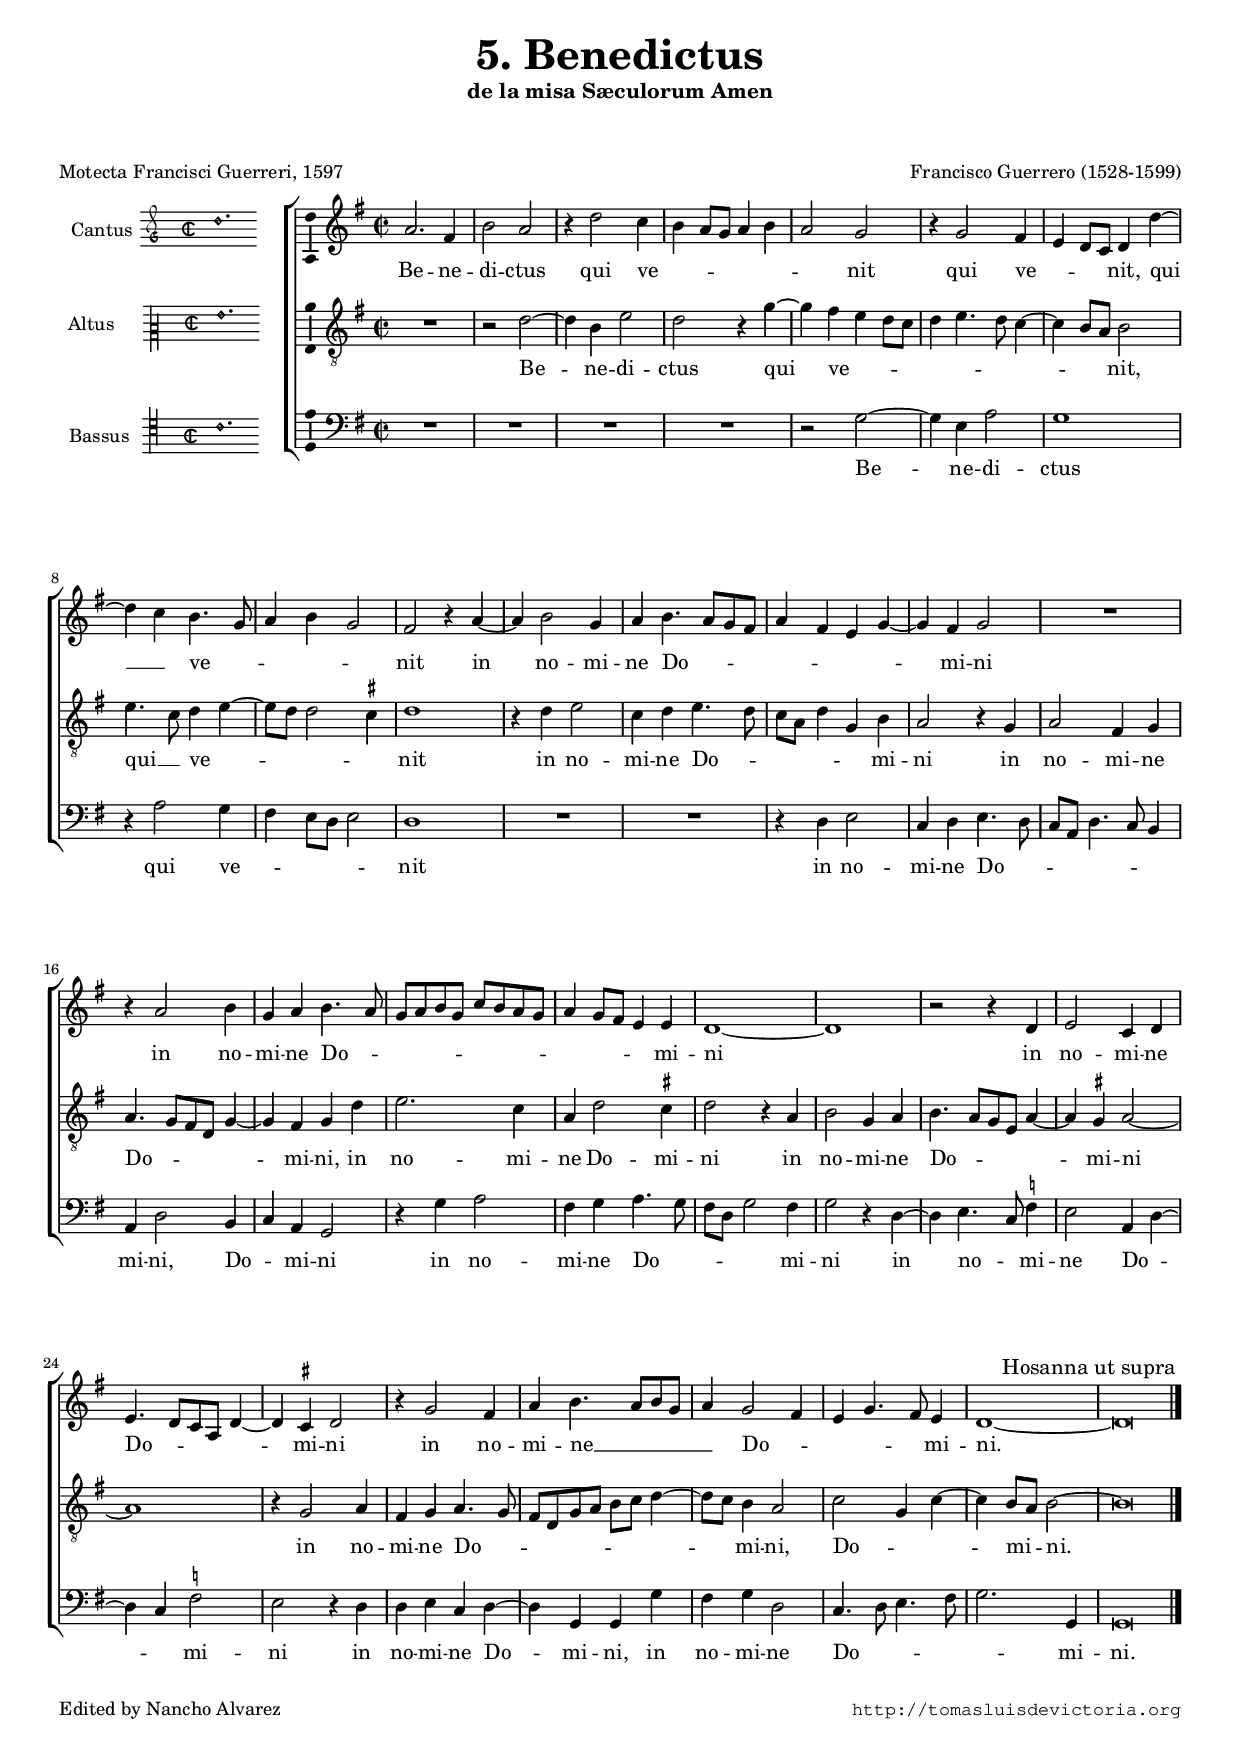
\version "2.18.0"

#(set-default-paper-size "a4")
#(set-global-staff-size 16.2)
#(ly:set-option 'point-and-click #f)
%mobile -s16.5 -i3.5

italicas=\override LyricText.font-shape = #'italic
rectas=\override LyricText.font-shape = #'upright
ss=\once \set suggestAccidentals = ##t
incipitwidth = 20

htitle="Sæculorum Amen: Benedictus"
hcomposer="Guerrero"

\header {
	title=\markup{\fontsize #3 "5. Benedictus"}
	subtitle="de la misa Sæculorum Amen"
	subsubtitle=\markup{\null \vspace #2 }
	composer="Francisco Guerrero (1528-1599)"
        pdfauthor=\composer
	%opus="(-)"
	poet="Motecta Francisci Guerreri, 1597"
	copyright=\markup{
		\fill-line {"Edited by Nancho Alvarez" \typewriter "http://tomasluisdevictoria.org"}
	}
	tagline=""
}

global={\key c \major \time 2/2 \skip 1*31 \bar "|." }


cantus=\relative c''{
	d2. b4
	e2 d
	r4 g2 f4
	e d8 c d4 e
	d2 c
	r4 c2 b4
	a g8 f g4 g' ~
	g f e4. c8 
	d4 e c2
	b r4 d ~
	d e2 c4
	d4 e4. d8 c b
	d4 b a c ~
	c b c2
	R1
	r4 d2 e4
	c d e4. d8
	c d e c f e d c
	d4 c8 b a4 a
	g1 ~
	g
	r2 r4 g
	a2 f4 g
	a4. g8[ f d] g4 ~
	g \ss fis4 g2
	r4 c2 b4
	d e4. d8 e c
	d4 c2 b4
	a c4. b8 a4
	g1 ~
	g\breve*1/2
	\override Score.RehearsalMark.self-alignment-X = #right
        \override Score.RehearsalMark.break-visibility = #begin-of-line-invisible
        \mark \markup{\smaller "Hosanna ut supra"}
}

altus=\relative c''{
	R1
	r2 g2 ~
	g4 e a2
	g2 r4 c ~
	c b a g8 f
	g4 a4. g8 f4 ~
	f e8 d e2
	a4. f8 g4 a ~
	a8 g g2 \ss fis4
	g1
	r4 g a2
	f4 g a4. g8
	f d g4 c, e
	d2 r4 c
	d2 b4 c
	d4. c8[ b g] c4 ~
	c b c g'
	a2. f4
	d4 g2 \ss fis4
	g2 r4 d
	e2 c4 d
	e4. d8[ c a] d4 ~
	d \ss cis4 d2 ~
	d1
	r4 c2 d4
	b c d4. c8
	b g c d e f g4 ~
	g8 f e4 d2
	f2 c4 f ~
	f e8 d e2 ~
	e\breve*1/2
}

bassus=\relative c'{
	R1*4
	r2 c ~
	c4 a d2
	c1
	r4 d2 c4
	b a8 g a2
	g1
	R1*2
	r4 g a2
	f4 g a4. g8
	f d g4. f8 e4
	d4 g2 e4
	f d c2
	r4 c' d2
	b4 c d4. c8
	b g c2 b4
	c2 r4 g ~
	g a4. f8 \ss bes4
	a2 d,4 g ~
	g f \ss bes2
	a r4 g
	g a f g ~
	g c, c c'
	b4 c g2
	f4. g8 a4. b8
	c2. c,4
	c\breve*1/2
}

textocantus=\lyricmode{
Be -- ne -- di -- ctus
qui ve -- _ _ _ _ _ _ nit
qui ve -- _ _ _ nit,
qui __ _ ve -- _ _ _ _ nit
in no -- mi -- ne Do -- _ _ _ _ _ _ _ mi -- ni
in no -- mi -- ne Do -- _ _ _ _ _ _ _ _ _ _ _ _ _ mi -- ni
in no -- mi -- ne Do -- _ _ _ _ mi -- ni
in no -- mi -- ne __ _ _ _ _ Do -- _ _ _ _ mi -- ni.
}

textoaltus=\lyricmode{
Be -- ne -- di -- ctus
qui ve -- _ _ _ _ _ _ _ _ _ nit,
qui __ _ ve -- _ _ _ _ nit
in no -- mi -- ne Do -- _ _ _ _ _ mi -- ni
in no -- mi -- ne Do -- _ _ _ _ mi -- ni,
in no -- mi -- ne Do -- mi -- ni
in no -- mi -- ne Do -- _ _ _ _ mi -- ni
in no -- mi -- ne Do -- _ _ _ _ _ _ _ _ _ mi -- ni,
Do -- _ _ mi -- _ ni.
}

textobassus=\lyricmode{
Be -- ne -- di -- ctus
qui ve -- _ _ _ _ nit
in no -- mi -- ne Do -- _ _ _ _ _ _ mi -- ni,
Do -- _ mi -- ni
in no -- mi -- ne Do -- _ _ _ _ mi -- ni
in no -- _ mi -- ne Do -- _ _ mi -- ni
in no -- mi -- ne Do -- mi -- ni,
in no -- mi -- ne Do -- _ _ _ _ mi -- ni.
}

incipitcantus=\markup{
	\score{
		{ 
		\set Staff.instrumentName="Cantus "
		\override NoteHead.style = #'neomensural
		\override Rest.style = #'neomensural
		\override Staff.TimeSignature.style = #'neomensural
		\cadenzaOn 
		\clef "petrucci-g"
		\key c \major
		\time 2/2
		d''1.
		} 
	\layout {
		\context {\Voice
			\remove Ligature_bracket_engraver
			\consists Mensural_ligature_engraver
		}
		line-width=\incipitwidth
		indent = 0
	}
	}
}


incipitaltus=\markup{
	\score{
		{ 
		\set Staff.instrumentName="Altus     "
		\override NoteHead.style = #'neomensural
		\override Rest.style = #'neomensural
		\override Staff.TimeSignature.style = #'neomensural
		\cadenzaOn 
		\clef "petrucci-c2"
		\key c \major
		\time 2/2
		g'1.
		} 
	\layout {
		\context {\Voice
			\remove Ligature_bracket_engraver
			\consists Mensural_ligature_engraver
		}
		line-width=\incipitwidth
		indent = 0
	}
	}
}


incipitbassus=\markup{
	\score{
		{ 
		\set Staff.instrumentName="Bassus  "
		\override NoteHead.style = #'neomensural 
		\override Rest.style = #'neomensural
		\override Staff.TimeSignature.style = #'neomensural
		\cadenzaOn 
		\clef "petrucci-c4"
		\key c \major
		\time 2/2
		c'1.
		} 
	\layout {
		\context {\Voice
			\remove Ligature_bracket_engraver
			\consists Mensural_ligature_engraver
		}
		line-width=\incipitwidth
		indent=0
	}
	}
}



\score {\transpose c' g{
\new ChoirStaff<<

	\new Staff <<\global
	\new Voice="v1" {
		\set Staff.instrumentName=\incipitcantus
		\clef "treble"
		\cantus }
	\new Lyrics \lyricsto "v1" {\textocantus }
	>>

	\new Staff <<\global
	\new Voice="v2" {
		\set Staff.instrumentName=\incipitaltus
		\clef "G_8"
		\altus }
	\new Lyrics \lyricsto "v2" {\textoaltus }
	>>
	

	\new Staff <<\global
	\new Voice="v4" {
		\set Staff.instrumentName=\incipitbassus
		\clef "bass"
		\bassus }
	\new Lyrics \lyricsto "v4" {\textobassus }
	>>
	
>>

	}%transpose

\layout{ 
	\context {\Lyrics 
		\override VerticalAxisGroup.staff-affinity = #UP
		\override VerticalAxisGroup.nonstaff-relatedstaff-spacing =
			#'((basic-distance . 0) (minimum-distance . 0) (padding . 1))
		\override LyricText.font-size = #1.2
		\override LyricHyphen.minimum-distance = #0.5
	}
	\context {\Score 
		tempoHideNote = ##t
		\override BarNumber.padding = #2 
	}
	\context {\Voice 
		%melismaBusyProperties = #'()
		%autoBeaming = ##f
	}
	\context {\Staff 
                %\RemoveEmptyStaves
                %\override VerticalAxisGroup.remove-first = ##t
		\override VerticalAxisGroup.staff-staff-spacing =
			#'((basic-distance . 11) (minimum-distance . 0) (padding . 1))
		\consists Ambitus_engraver 
		\override LigatureBracket.padding = #1
	}
}

%\midi { \mtempo }

}


\paper{
	evenHeaderMarkup=\markup  \fill-line { \fromproperty #'page:page-number-string \htitle \hcomposer }
	oddHeaderMarkup= \markup  \fill-line { \on-the-fly #not-first-page \hcomposer \on-the-fly #not-first-page \htitle \on-the-fly #not-first-page \fromproperty #'page:page-number-string }
	%system-count=20
	%page-count = 8
	ragged-last-bottom = ##f
	indent=4.0\cm
	system-system-spacing =
	#'((basic-distance . 20) (minimum-distance . 0) (padding . 5))
	top-system-spacing = % header
	#'((basic-distance . 9) (minimum-distance . 0) (padding . 0))
	last-bottom-spacing = % footer
	#'((basic-distance . 12) (minimum-distance . 0) (padding . 0))
	markup-system-spacing.padding = #1.5

first-page-number=16
oddHeaderMarkup=\markup \fill-line {\hcomposer \htitle \fromproperty #'page:page-number-string }
evenHeaderMarkup=\markup \fill-line {\on-the-fly #not-first-page \fromproperty #'page:page-number-string \on-the-fly #not-first-page \htitle \on-the-fly #not-first-page \hcomposer }
}